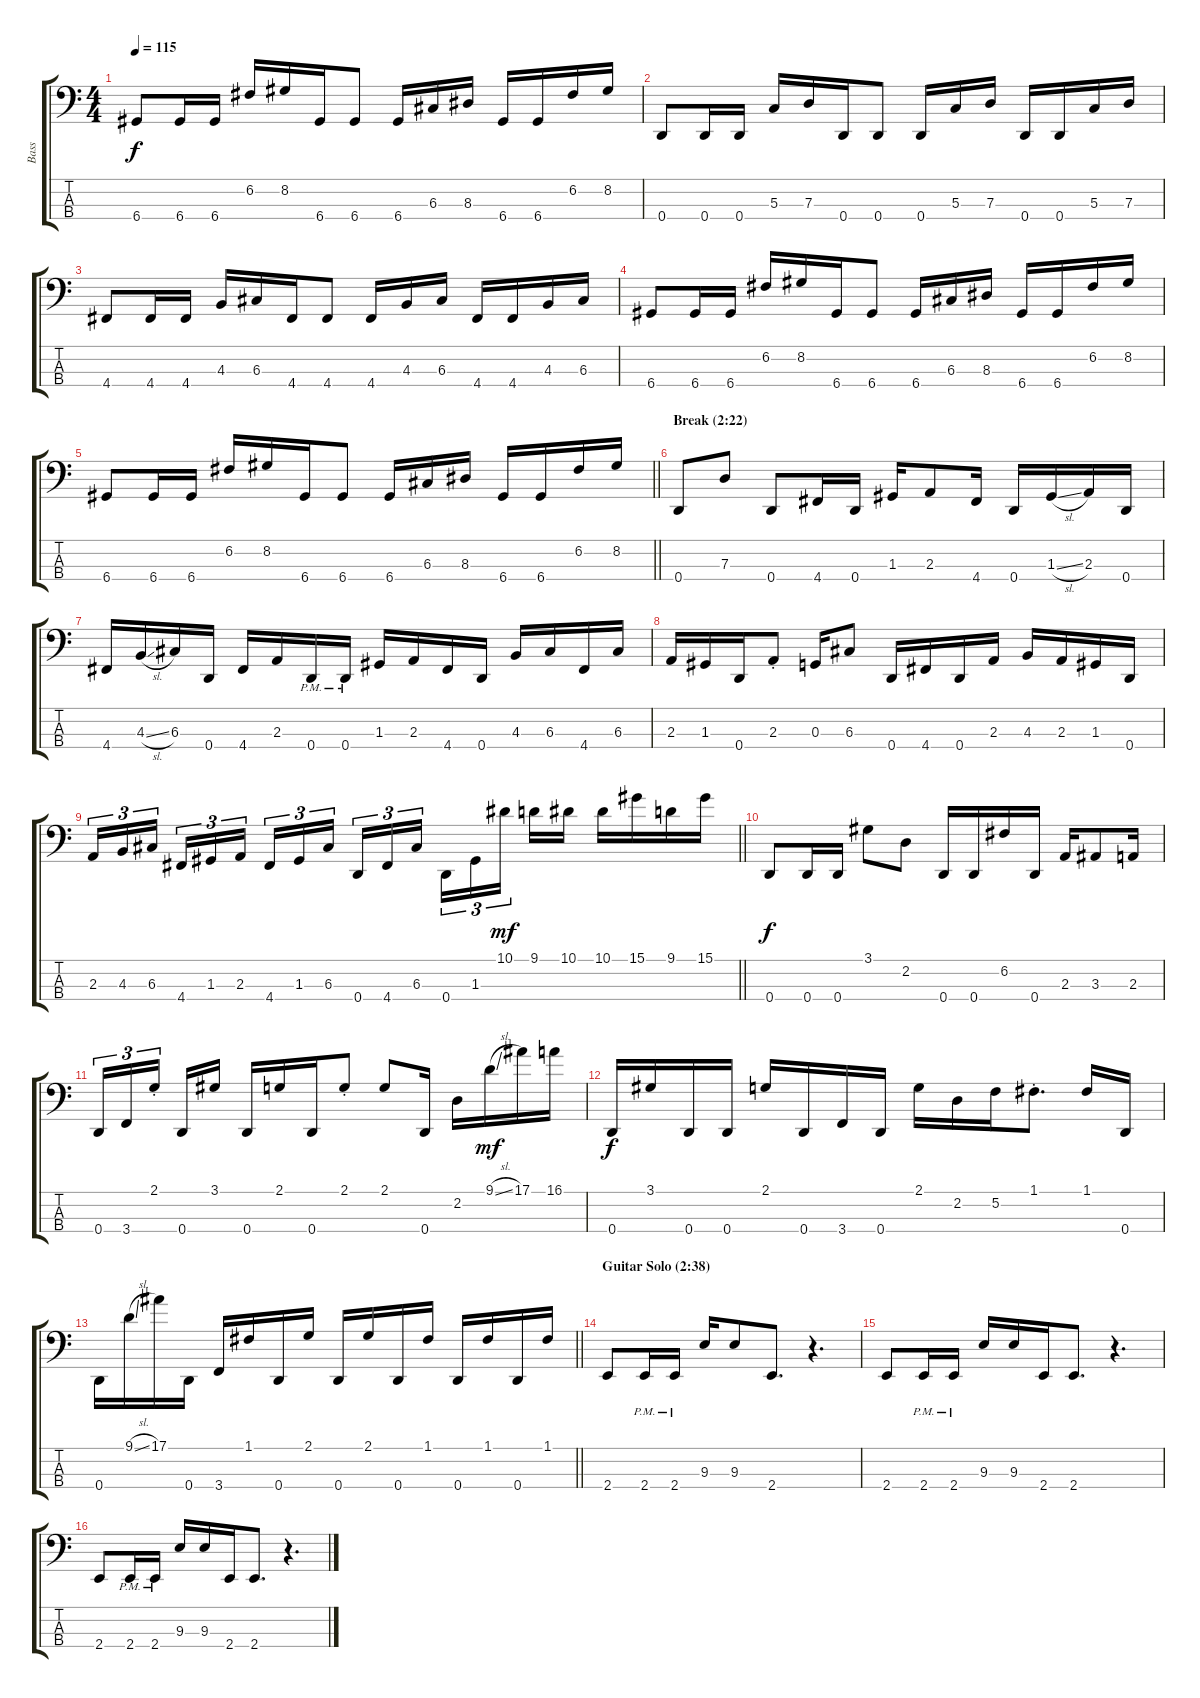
\track ("Bass" "Bass") {instrument electricbassfinger}
\staff {score tabs}
\tuning (F2 C2 G1 D1) {hide}
\ts (4 4)
\tempo 115
\clef f4
\ks c
6.4.8{dy f} 6.4.16 6.4.16 6.2.16 8.2.16 6.4.16 6.4.8 6.4.16 6.3.16 8.3.16 6.4.16 6.4.16 6.2.16 8.2.16 |
0.4.8 0.4.16 0.4.16 5.3.16 7.3.16 0.4.16 0.4.8 0.4.16 5.3.16 7.3.16 0.4.16 0.4.16 5.3.16 7.3.16 |
4.4.8 4.4.16 4.4.16 4.3.16 6.3.16 4.4.16 4.4.8 4.4.16 4.3.16 6.3.16 4.4.16 4.4.16 4.3.16 6.3.16 |
6.4.8 6.4.16 6.4.16 6.2.16 8.2.16 6.4.16 6.4.8 6.4.16 6.3.16 8.3.16 6.4.16 6.4.16 6.2.16 8.2.16 |
\barLineRight lightlight
6.4.8 6.4.16 6.4.16 6.2.16 8.2.16 6.4.16 6.4.8 6.4.16 6.3.16 8.3.16 6.4.16 6.4.16 6.2.16 8.2.16 |
\section ("" "Break (2:22)")
0.4.8{volume 16 balance 8 instrument slapbass1} 7.3.8 0.4.8 4.4.16 0.4.16 1.3.16 2.3.8 4.4.16 0.4.16 1.3{sl}.16 2.3.16 0.4.16 |
4.4.16 4.3{sl}.16 6.3.16 0.4.16 4.4.16 2.3.16 0.4{pm}.16 0.4{pm}.16 1.3.16 2.3.16 4.4.16 0.4.16 4.3.16 6.3.16 4.4.16 6.3.16 |
2.3.16 1.3.16 0.4.16 2.3{st}.8 0.3.16 6.3.8 0.4.16 4.4.16 0.4.16 2.3.16 4.3.16 2.3.16 1.3.16 0.4.16 |
\barLineRight lightlight
2.3.16{tu (3 2)} 4.3.16{tu (3 2)} 6.3.16{tu (3 2) beam splitsecondary} 4.4.16{tu (3 2)} 1.3.16{tu (3 2)} 2.3.16{tu (3 2)} 4.4.16{tu (3 2)} 1.3.16{tu (3 2)} 6.3.16{tu (3 2) beam splitsecondary} 0.4.16{tu (3 2)} 4.4.16{tu (3 2)} 6.3.16{tu (3 2)} 0.4.16{tu (3 2)} 1.3.16{tu (3 2)} 10.1.16{tu (3 2) dy mf beam splitsecondary} 9.1.16 10.1.16 10.1.16 15.1.16 9.1.16 15.1.16 |
0.4.8{dy f volume 16 balance 8 instrument slapbass1} 0.4.16 0.4.16 3.1.8 2.2.8 0.4.16 0.4.16 6.2.16 0.4.16 2.3.16 3.3.8 2.3.16 |
0.4.16{tu (3 2)} 3.4.16{tu (3 2)} 2.1{st}.16{tu (3 2) beam splitsecondary} 0.4.16 3.1.16 0.4.16 2.1.16 0.4.16 2.1{st}.8 2.1.8 0.4.16 2.2.16 9.1{sl}.16{dy mf} 17.1.16 16.1.16 |
0.4.16{dy f} 3.1.16 0.4.16 0.4.16 2.1.16 0.4.16 3.4.16 0.4.16 2.1.16 2.2.16 5.2.16 1.1{st}.8{d} 1.1.16 0.4.16 |
\barLineRight lightlight
0.4.16 9.1{sl}.16 17.1.16 0.4.16 3.4.16 1.1.16 0.4.16 2.1.16 0.4.16 2.1.16 0.4.16 1.1.16 0.4.16 1.1.16 0.4.16 1.1.16 |
\section ("" "Guitar Solo (2:38)")
2.4.8{volume 16 balance 8 instrument slapbass1} 2.4{pm}.16 2.4{pm}.16 9.3.16 9.3.8 2.4.8{d} r.4{d} |
2.4.8 2.4{pm}.16 2.4{pm}.16 9.3.16 9.3.16 2.4.16 2.4.8{d} r.4{d} |
2.4.8 2.4{pm}.16 2.4{pm}.16 9.3.16 9.3.16 2.4.16 2.4.8{d} r.4{d}
